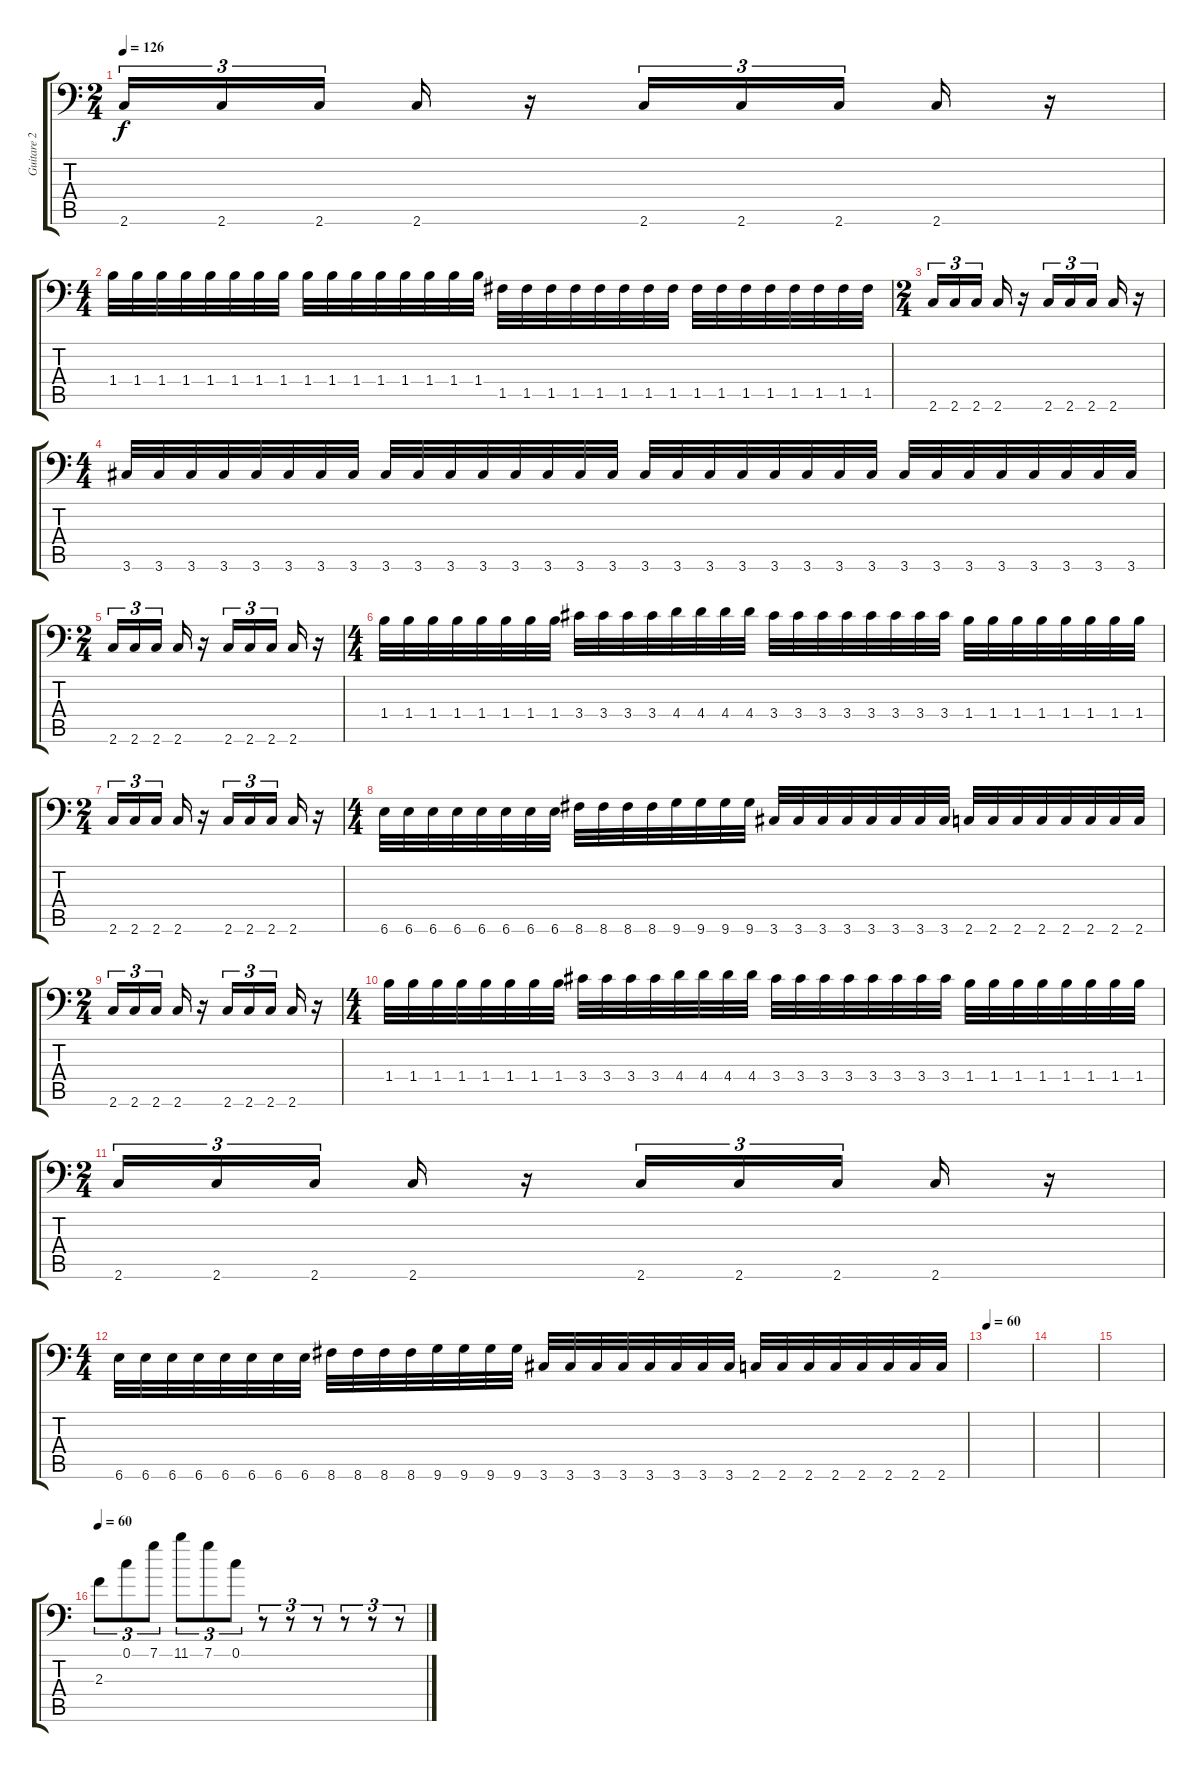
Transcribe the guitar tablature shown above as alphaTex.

\track ("Guitare 2" "Guitare 2") {instrument overdrivenguitar}
\staff {score tabs}
\tuning (C4 G3 Eb3 Bb2 F2 Bb1) {hide}
\ts (2 4)
\tempo 126
\clef f4
\ks c
2.6.16{tu (3 2) dy f} 2.6.16{tu (3 2)} 2.6.16{tu (3 2)} 2.6.16 r.16 2.6.16{tu (3 2)} 2.6.16{tu (3 2)} 2.6.16{tu (3 2)} 2.6.16 r.16 |
\ts (4 4)
1.4.32 1.4.32 1.4.32 1.4.32 1.4.32 1.4.32 1.4.32 1.4.32 1.4.32 1.4.32 1.4.32 1.4.32 1.4.32 1.4.32 1.4.32 1.4.32 1.5.32 1.5.32 1.5.32 1.5.32 1.5.32 1.5.32 1.5.32 1.5.32 1.5.32 1.5.32 1.5.32 1.5.32 1.5.32 1.5.32 1.5.32 1.5.32 |
\ts (2 4)
2.6.16{tu (3 2)} 2.6.16{tu (3 2)} 2.6.16{tu (3 2)} 2.6.16 r.16 2.6.16{tu (3 2)} 2.6.16{tu (3 2)} 2.6.16{tu (3 2)} 2.6.16 r.16 |
\ts (4 4)
3.6.32 3.6.32 3.6.32 3.6.32 3.6.32 3.6.32 3.6.32 3.6.32 3.6.32 3.6.32 3.6.32 3.6.32 3.6.32 3.6.32 3.6.32 3.6.32 3.6.32 3.6.32 3.6.32 3.6.32 3.6.32 3.6.32 3.6.32 3.6.32 3.6.32 3.6.32 3.6.32 3.6.32 3.6.32 3.6.32 3.6.32 3.6.32 |
\ts (2 4)
2.6.16{tu (3 2)} 2.6.16{tu (3 2)} 2.6.16{tu (3 2)} 2.6.16 r.16 2.6.16{tu (3 2)} 2.6.16{tu (3 2)} 2.6.16{tu (3 2)} 2.6.16 r.16 |
\ts (4 4)
1.4.32{volume 14} 1.4.32 1.4.32 1.4.32 1.4.32 1.4.32 1.4.32 1.4.32 3.4.32 3.4.32 3.4.32 3.4.32 4.4.32 4.4.32 4.4.32 4.4.32 3.4.32 3.4.32 3.4.32 3.4.32 3.4.32 3.4.32 3.4.32 3.4.32 1.4.32 1.4.32 1.4.32 1.4.32 1.4.32 1.4.32 1.4.32 1.4.32 |
\ts (2 4)
2.6.16{tu (3 2)} 2.6.16{tu (3 2)} 2.6.16{tu (3 2)} 2.6.16 r.16 2.6.16{tu (3 2)} 2.6.16{tu (3 2)} 2.6.16{tu (3 2)} 2.6.16 r.16 |
\ts (4 4)
6.6.32 6.6.32 6.6.32 6.6.32 6.6.32 6.6.32 6.6.32 6.6.32 8.6.32 8.6.32 8.6.32 8.6.32 9.6.32 9.6.32 9.6.32 9.6.32 3.6.32 3.6.32 3.6.32 3.6.32 3.6.32 3.6.32 3.6.32 3.6.32 2.6.32 2.6.32 2.6.32 2.6.32 2.6.32 2.6.32 2.6.32 2.6.32 |
\ts (2 4)
2.6.16{tu (3 2)} 2.6.16{tu (3 2)} 2.6.16{tu (3 2)} 2.6.16 r.16 2.6.16{tu (3 2)} 2.6.16{tu (3 2)} 2.6.16{tu (3 2)} 2.6.16 r.16 |
\ts (4 4)
1.4.32 1.4.32 1.4.32 1.4.32 1.4.32 1.4.32 1.4.32 1.4.32 3.4.32 3.4.32 3.4.32 3.4.32 4.4.32 4.4.32 4.4.32 4.4.32 3.4.32 3.4.32 3.4.32 3.4.32 3.4.32 3.4.32 3.4.32 3.4.32 1.4.32 1.4.32 1.4.32 1.4.32 1.4.32 1.4.32 1.4.32 1.4.32 |
\ts (2 4)
2.6.16{tu (3 2)} 2.6.16{tu (3 2)} 2.6.16{tu (3 2)} 2.6.16 r.16 2.6.16{tu (3 2)} 2.6.16{tu (3 2)} 2.6.16{tu (3 2)} 2.6.16 r.16 |
\ts (4 4)
6.6.32 6.6.32 6.6.32 6.6.32 6.6.32 6.6.32 6.6.32 6.6.32 8.6.32 8.6.32 8.6.32 8.6.32 9.6.32 9.6.32 9.6.32 9.6.32 3.6.32 3.6.32 3.6.32 3.6.32 3.6.32 3.6.32 3.6.32 3.6.32 2.6.32 2.6.32 2.6.32 2.6.32 2.6.32 2.6.32 2.6.32 2.6.32 |
\tempo 60
|
|
|
\tempo 60
2.3.8{tu (3 2) balance 8 instrument electricguitarclean} 0.1.8{tu (3 2)} 7.1.8{tu (3 2)} 11.1.8{tu (3 2)} 7.1.8{tu (3 2)} 0.1.8{tu (3 2)} r.8{tu (3 2)} r.8{tu (3 2)} r.8{tu (3 2)} r.8{tu (3 2)} r.8{tu (3 2)} r.8{tu (3 2)}
